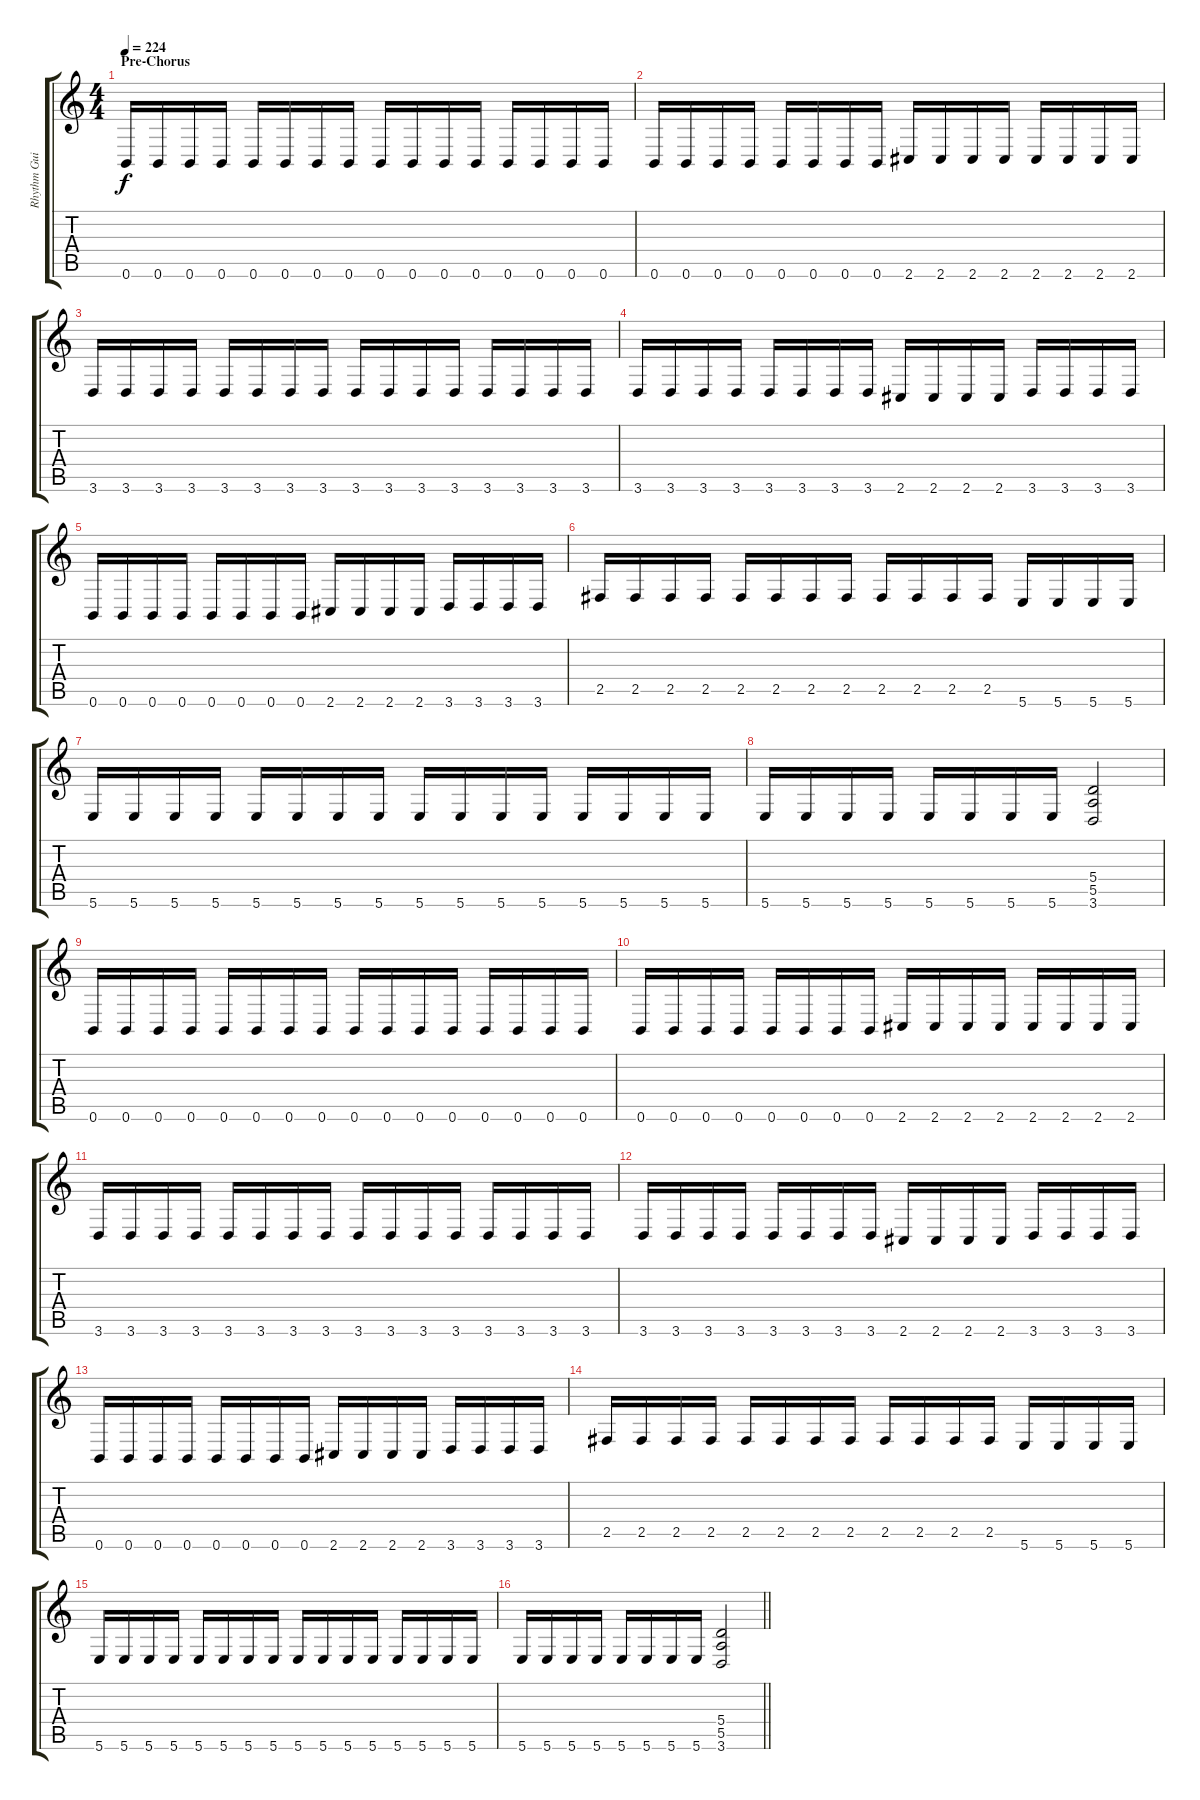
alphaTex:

\track ("Rhythm Guitar I" "Rhythm Gui") {instrument distortionguitar}
\staff {score tabs}
\tuning (B3 Gb3 D3 A2 E2 B1) {hide}
\ts (4 4)
\section ("" "Pre-Chorus")
\tempo 224
\clef g2
\ks c
0.6.16{dy f} 0.6.16 0.6.16 0.6.16 0.6.16 0.6.16 0.6.16 0.6.16 0.6.16 0.6.16 0.6.16 0.6.16 0.6.16 0.6.16 0.6.16 0.6.16 |
0.6.16 0.6.16 0.6.16 0.6.16 0.6.16 0.6.16 0.6.16 0.6.16 2.6.16 2.6.16 2.6.16 2.6.16 2.6.16 2.6.16 2.6.16 2.6.16 |
3.6.16 3.6.16 3.6.16 3.6.16 3.6.16 3.6.16 3.6.16 3.6.16 3.6.16 3.6.16 3.6.16 3.6.16 3.6.16 3.6.16 3.6.16 3.6.16 |
3.6.16 3.6.16 3.6.16 3.6.16 3.6.16 3.6.16 3.6.16 3.6.16 2.6.16 2.6.16 2.6.16 2.6.16 3.6.16 3.6.16 3.6.16 3.6.16 |
0.6.16 0.6.16 0.6.16 0.6.16 0.6.16 0.6.16 0.6.16 0.6.16 2.6.16 2.6.16 2.6.16 2.6.16 3.6.16 3.6.16 3.6.16 3.6.16 |
2.5.16 2.5.16 2.5.16 2.5.16 2.5.16 2.5.16 2.5.16 2.5.16 2.5.16 2.5.16 2.5.16 2.5.16 5.6.16 5.6.16 5.6.16 5.6.16 |
5.6.16 5.6.16 5.6.16 5.6.16 5.6.16 5.6.16 5.6.16 5.6.16 5.6.16 5.6.16 5.6.16 5.6.16 5.6.16 5.6.16 5.6.16 5.6.16 |
5.6.16 5.6.16 5.6.16 5.6.16 5.6.16 5.6.16 5.6.16 5.6.16 (5.4 5.5 3.6).2 |
0.6.16 0.6.16 0.6.16 0.6.16 0.6.16 0.6.16 0.6.16 0.6.16 0.6.16 0.6.16 0.6.16 0.6.16 0.6.16 0.6.16 0.6.16 0.6.16 |
0.6.16 0.6.16 0.6.16 0.6.16 0.6.16 0.6.16 0.6.16 0.6.16 2.6.16 2.6.16 2.6.16 2.6.16 2.6.16 2.6.16 2.6.16 2.6.16 |
3.6.16 3.6.16 3.6.16 3.6.16 3.6.16 3.6.16 3.6.16 3.6.16 3.6.16 3.6.16 3.6.16 3.6.16 3.6.16 3.6.16 3.6.16 3.6.16 |
3.6.16 3.6.16 3.6.16 3.6.16 3.6.16 3.6.16 3.6.16 3.6.16 2.6.16 2.6.16 2.6.16 2.6.16 3.6.16 3.6.16 3.6.16 3.6.16 |
0.6.16 0.6.16 0.6.16 0.6.16 0.6.16 0.6.16 0.6.16 0.6.16 2.6.16 2.6.16 2.6.16 2.6.16 3.6.16 3.6.16 3.6.16 3.6.16 |
2.5.16 2.5.16 2.5.16 2.5.16 2.5.16 2.5.16 2.5.16 2.5.16 2.5.16 2.5.16 2.5.16 2.5.16 5.6.16 5.6.16 5.6.16 5.6.16 |
5.6.16 5.6.16 5.6.16 5.6.16 5.6.16 5.6.16 5.6.16 5.6.16 5.6.16 5.6.16 5.6.16 5.6.16 5.6.16 5.6.16 5.6.16 5.6.16 |
\barLineRight lightlight
5.6.16 5.6.16 5.6.16 5.6.16 5.6.16 5.6.16 5.6.16 5.6.16 (5.4 5.5 3.6).2
